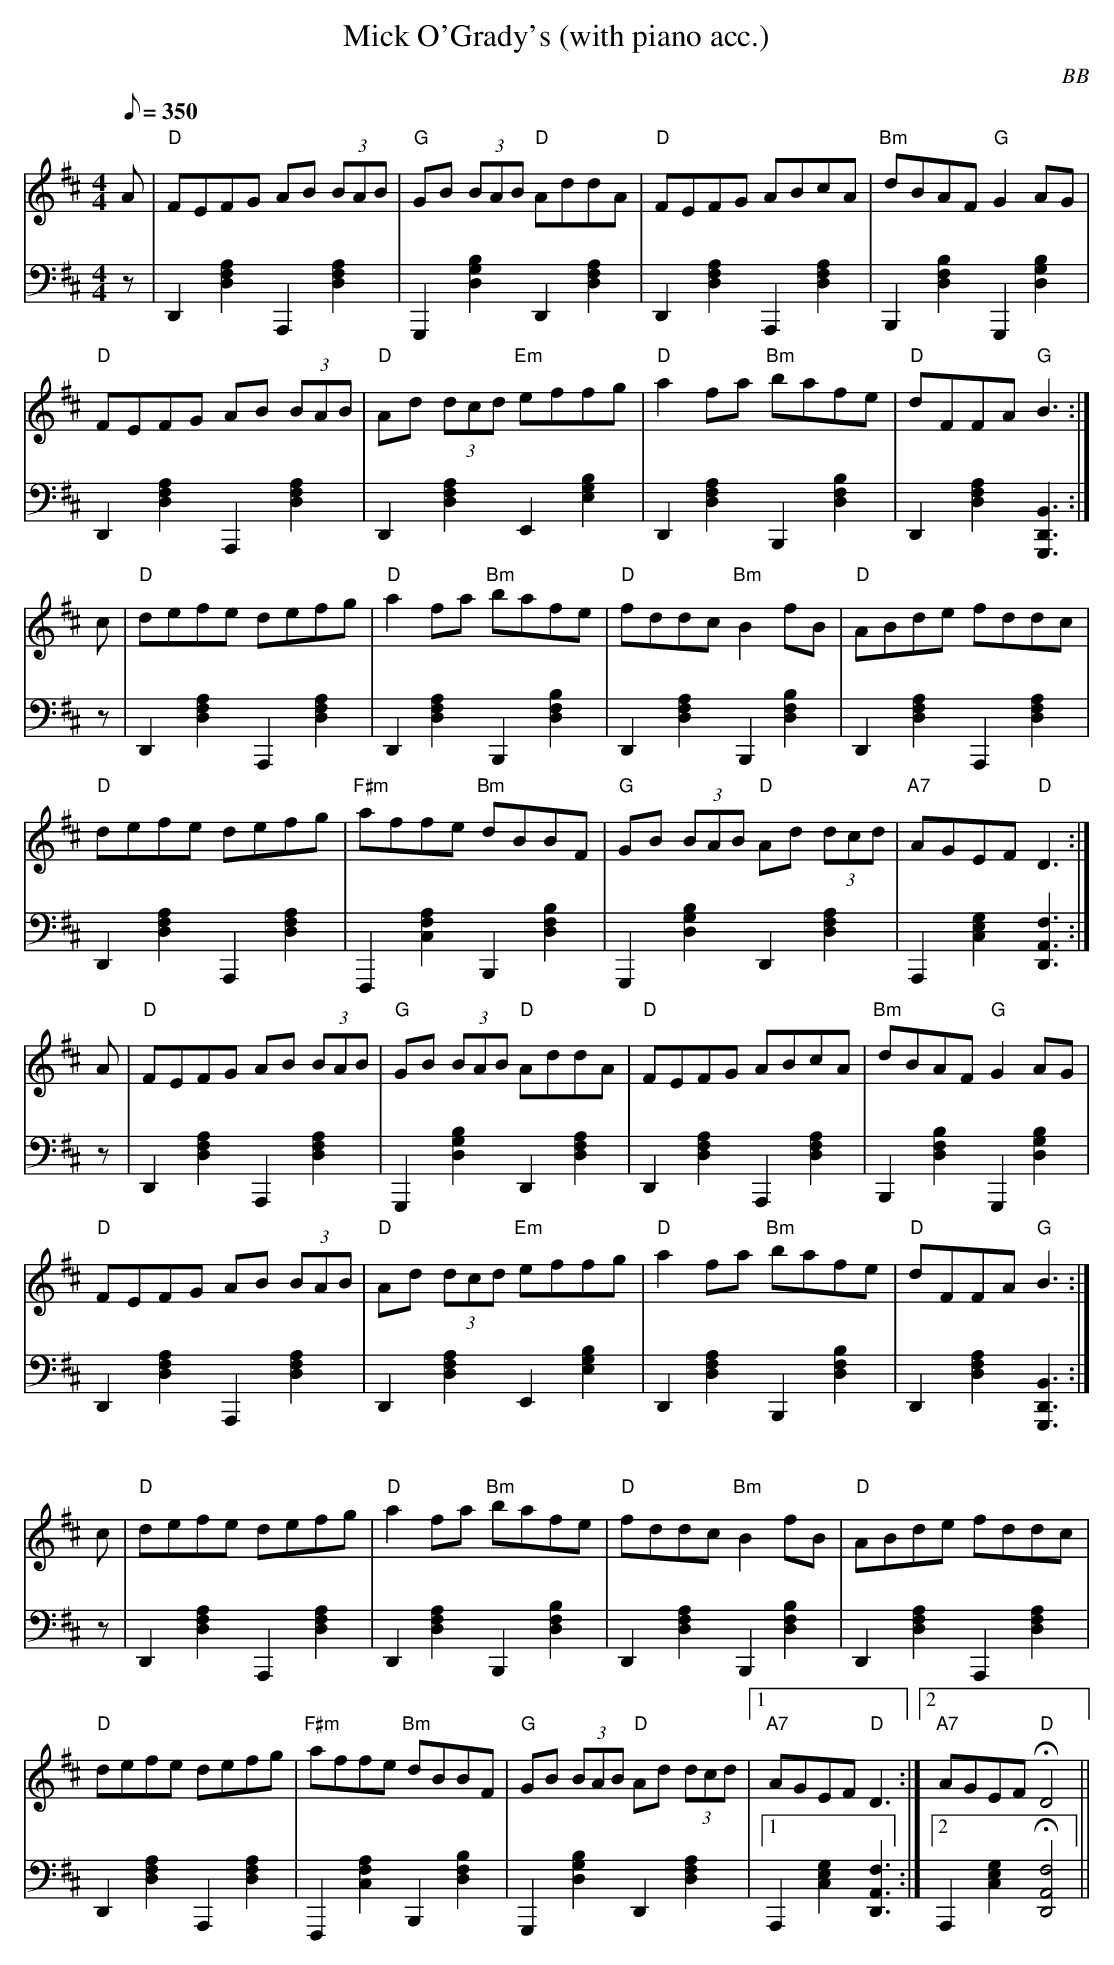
X:1
T: Mick O'Grady's (with piano acc.)
C: BB
Q: 1/8=350
M: 4/4
L: 1/8
V: 1 program 1 110 %fiddle
V: 2 volume=70 program 1 00 clef=bass m=D
K: D
[V:1] A|"D"FEFG AB (3BAB|"G"GB (3BAB "D"AddA|"D"FEFG ABcA|"Bm"dBAF "G"G2 AG |
[V:2] z|D,2[A2D2F2]A,,2[A2D2F2]|G,,2[G2B2D2]D,2[A2D2F2]|D,2[A2D2F2]A,,2[A2D2F2]|\
B,,2[F2B2D2]G,,2[G2B2D2]|
[V:1] "D"FEFG AB (3BAB|"D"Ad (3dcd "Em"effg|"D"a2 fa "Bm"bafe|"D"dFFA "G"B3 :|
[V:2] D,2[A2D2F2]A,,2[A2D2F2]|D,2[A2D2F2]E,2[E2B2G2]|D,2[A2D2F2]B,,2[F2B2D2]|\
D,2[A2D2F2][G,,3B,3D,3]:|
[V:1] c|"D"defe defg|"D"a2 fa "Bm"bafe|"D"fddc "Bm"B2 fB|"D"ABde fddc |
[V:2] z|D,2[A2D2F2]A,,2[A2D2F2]|D,2[A2D2F2]B,,2[F2B2D2]|D,2[A2D2F2]B,,2[F2B2D2]|\
D,2[A2D2F2]A,,2[A2D2F2]|
[V:1] "D"defe defg|"F#m"affe "Bm"dBBF|"G"GB (3BAB "D"Ad (3dcd|"A7"AGEF "D"D3 :|
[V:2] D,2[A2D2F2]A,,2[A2D2F2]|F,,2[A2C2F2]B,,2[F2B2D2]|G,,2[G2B2D2]D,2[A2D2F2]|
A,,2[G2C2E2][D,3F3A,3] :|
[V:1] A|"D"FEFG AB (3BAB|"G"GB (3BAB "D"AddA|"D"FEFG ABcA|"Bm"dBAF "G"G2 AG |
[V:2] z|D,2[A2D2F2]A,,2[A2D2F2]|G,,2[G2B2D2]D,2[A2D2F2]|D,2[A2D2F2]A,,2[A2D2F2]|\
B,,2[F2B2D2]G,,2[G2B2D2]|
[V:1] "D"FEFG AB (3BAB|"D"Ad (3dcd "Em"effg|"D"a2 fa "Bm"bafe|"D"dFFA "G"B3 :|
[V:2] D,2[A2D2F2]A,,2[A2D2F2]|D,2[A2D2F2]E,2[E2B2G2]|D,2[A2D2F2]B,,2[F2B2D2]|\
D,2[A2D2F2][G,,3B,3D,3]:|
[V:1] c|"D"defe defg|"D"a2 fa "Bm"bafe|"D"fddc "Bm"B2 fB|"D"ABde fddc |
[V:2] z|D,2[A2D2F2]A,,2[A2D2F2]|D,2[A2D2F2]B,,2[F2B2D2]|D,2[A2D2F2]B,,2[F2B2D2]|\
D,2[A2D2F2]A,,2[A2D2F2]|
[V:1] "D"defe defg|"F#m"affe "Bm"dBBF|"G"GB (3BAB "D"Ad (3dcd|1 "A7"AGEF "D"D3 :|2\
"A7"AGEF "D"HD4 ||
[V:2] D,2[A2D2F2]A,,2[A2D2F2]|F,,2[A2C2F2]B,,2[F2B2D2]|G,,2[G2B2D2]D,2[A2D2F2]|1\
A,,2[G2C2E2][D,3F3A,3] :|2 A,,2[G2C2E2]H[D,4F4A,4] ||
